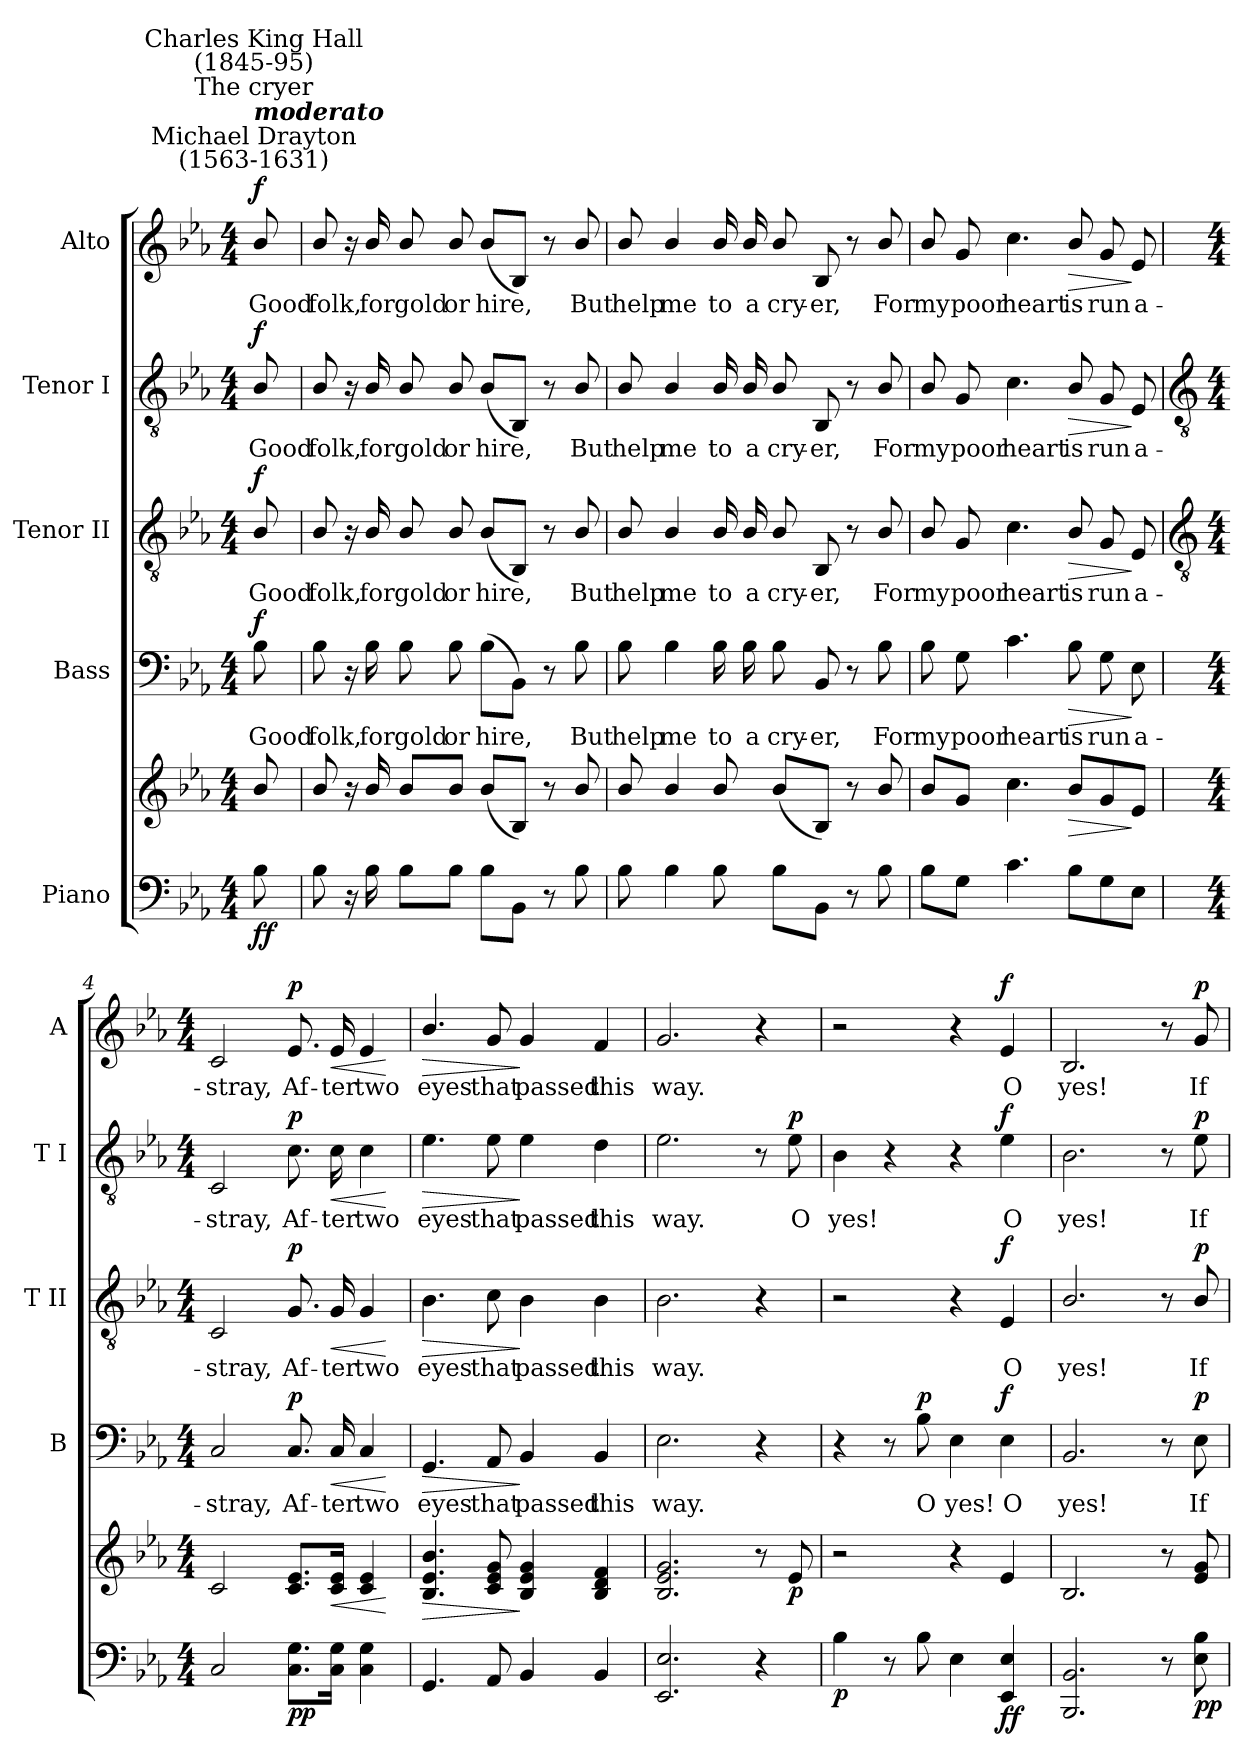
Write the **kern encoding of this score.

**kern	**kern	**dynam	**kern	**text	**dynam	**kern	**text	**dynam	**kern	**text	**dynam	**kern	**text	**dynam
*part5	*part5	*part5	*part4	*part4	*part4	*part3	*part3	*part3	*part2	*part2	*part2	*part1	*part1	*part1
*staff6	*staff5	*staff5/6	*staff4	*staff4	*staff4	*staff3	*staff3	*staff3	*staff2	*staff2	*staff2	*staff1	*staff1	*staff1
*I"Piano	*	*	*I"Bass	*	*	*I"Tenor II	*	*	*I"Tenor I	*	*	*I"Alto	*	*
*	*	*	*I'B	*	*	*I'T II	*	*	*I'T I	*	*	*I'A	*	*
*clefF4	*clefG2	*	*clefF4	*	*	*clefGv2	*	*	*clefGv2	*	*	*clefG2	*	*
*k[b-e-a-]	*k[b-e-a-]	*	*k[b-e-a-]	*	*	*k[b-e-a-]	*	*	*k[b-e-a-]	*	*	*k[b-e-a-]	*	*
*E-:	*E-:	*	*E-:	*	*	*E-:	*	*	*E-:	*	*	*E-:	*	*
*M4/4	*M4/4	*	*M4/4	*	*	*M4/4	*	*	*M4/4	*	*	*M4/4	*	*
=	=	=	=	=	=	=	=	=	=	=	=	=	=	=
!	!	!	!	!	!	!	!	!	!	!	!	!LO:TX:a:cj:t=Michael Drayton\n(1563-1631)	!	!
!	!	!	!	!	!	!	!	!	!	!	!	!LO:TX:a:Bi:t=moderato	!	!
!	!	!	!	!	!	!	!	!	!	!	!	!LO:TX:a:cj:t=The cryer	!	!
!	!	!	!	!	!	!	!	!	!	!	!	!LO:TX:a:cj:t=Charles King Hall\n(1845-95)	!	!
!	!	!LO:DY:b=2	!	!LO:LY:b	!	!	!LO:LY:b	!	!	!LO:LY:b	!	!	!LO:LY:b	!
!	!	!LO:DY:n=1:b	!	!	!LO:DY:b	!	!	!LO:DY:b	!	!	!LO:DY:b	!	!	!LO:DY:b
8B-	8b-/	f f	8B-	Good	f	8B-/	Good	f	8B-/	Good	f	8b-/	Good	f
=1	=1	=1	=1	=1	=1	=1	=1	=1	=1	=1	=1	=1	=1	=1
!	!	!	!	!LO:LY:b	!	!	!LO:LY:b	!	!	!LO:LY:b	!	!	!LO:LY:b	!
8B-	8b-/	.	8B-	folk,	.	8B-/	folk,	.	8B-/	folk,	.	8b-/	folk,	.
16r	16r	.	16r	.	.	16r	.	.	16r	.	.	16r	.	.
!	!	!	!	!LO:LY:b	!	!	!LO:LY:b	!	!	!LO:LY:b	!	!	!LO:LY:b	!
16B-	16b-/	.	16B-	for	.	16B-/	for	.	16B-/	for	.	16b-/	for	.
!	!	!	!	!LO:LY:b	!	!	!LO:LY:b	!	!	!LO:LY:b	!	!	!LO:LY:b	!
8B-L	8b-/L	.	8B-	gold	.	8B-/	gold	.	8B-/	gold	.	8b-/	gold	.
!	!	!	!	!LO:LY:b	!	!	!LO:LY:b	!	!	!LO:LY:b	!	!	!LO:LY:b	!
8B-J	8b-/J	.	8B-	or	.	8B-/	or	.	8B-/	or	.	8b-/	or	.
!	!	!	!	!LO:LY:b	!	!	!LO:LY:b	!	!	!LO:LY:b	!	!	!LO:LY:b	!
8B-L	(8b-/L	.	(8B-L	hire,	.	(8B-/L	hire,	.	(8B-/L	hire,	.	(8b-/L	hire,	.
8BB-J	8B-J)	.	8BB-J)	.	.	8BB-J)	.	.	8BB-J)	.	.	8B-J)	.	.
8r	8r	.	8r	.	.	8r	.	.	8r	.	.	8r	.	.
!	!	!	!	!LO:LY:b	!	!	!LO:LY:b	!	!	!LO:LY:b	!	!	!LO:LY:b	!
8B-	8b-/	.	8B-	But	.	8B-/	But	.	8B-/	But	.	8b-/	But	.
=2	=2	=2	=2	=2	=2	=2	=2	=2	=2	=2	=2	=2	=2	=2
!	!	!	!	!LO:LY:b	!	!	!LO:LY:b	!	!	!LO:LY:b	!	!	!LO:LY:b	!
8B-	8b-/	.	8B-	help	.	8B-/	help	.	8B-/	help	.	8b-/	help	.
!	!	!	!	!LO:LY:b	!	!	!LO:LY:b	!	!	!LO:LY:b	!	!	!LO:LY:b	!
4B-	4b-/	.	4B-	me	.	4B-/	me	.	4B-/	me	.	4b-/	me	.
!	!	!	!	!LO:LY:b	!	!	!LO:LY:b	!	!	!LO:LY:b	!	!	!LO:LY:b	!
8B-	8b-/	.	16B-	to	.	16B-/	to	.	16B-/	to	.	16b-/	to	.
!	!	!	!	!LO:LY:b	!	!	!LO:LY:b	!	!	!LO:LY:b	!	!	!LO:LY:b	!
.	.	.	16B-	a	.	16B-/	a	.	16B-/	a	.	16b-/	a	.
!	!	!	!	!LO:LY:b	!	!	!LO:LY:b	!	!	!LO:LY:b	!	!	!LO:LY:b	!
8B-L	(8b-/L	.	8B-	cry-	.	8B-/	cry-	.	8B-/	cry-	.	8b-/	cry-	.
!	!	!	!	!LO:LY:b	!	!	!LO:LY:b	!	!	!LO:LY:b	!	!	!LO:LY:b	!
8BB-J	8B-J)	.	8BB-	-er,	.	8BB-	-er,	.	8BB-	-er,	.	8B-	-er,	.
8r	8r	.	8r	.	.	8r	.	.	8r	.	.	8r	.	.
!	!	!	!	!LO:LY:b	!	!	!LO:LY:b	!	!	!LO:LY:b	!	!	!LO:LY:b	!
8B-	8b-/	.	8B-	For	.	8B-/	For	.	8B-/	For	.	8b-/	For	.
=3	=3	=3	=3	=3	=3	=3	=3	=3	=3	=3	=3	=3	=3	=3
!	!	!	!	!LO:LY:b	!	!	!LO:LY:b	!	!	!LO:LY:b	!	!	!LO:LY:b	!
8B-\L	8b-/L	.	8B-\	my	.	8B-/	my	.	8B-/	my	.	8b-/	my	.
!	!	!	!	!LO:LY:b	!	!	!LO:LY:b	!	!	!LO:LY:b	!	!	!LO:LY:b	!
8GJ	8gJ	.	8G	poor	.	8G	poor	.	8G	poor	.	8g	poor	.
!	!	!	!	!LO:LY:b	!	!	!LO:LY:b	!	!	!LO:LY:b	!	!	!LO:LY:b	!
4.c	4.cc	.	4.c	heart	.	4.c	heart	.	4.c	heart	.	4.cc	heart	.
!	!	!LO:HP:b	!	!LO:LY:b	!LO:HP:b	!	!LO:LY:b	!LO:HP:b	!	!LO:LY:b	!LO:HP:b	!	!LO:LY:b	!LO:HP:b
8B-\L	8b-/L	>	8B-\	is	>	8B-/	is	>	8B-/	is	>	8b-/	is	>
!	!	!	!	!LO:LY:b	!	!	!LO:LY:b	!	!	!LO:LY:b	!	!	!LO:LY:b	!
8G	8g	.	8G	run	.	8G	run	.	8G	run	.	8g	run	.
!	!	!	!	!LO:LY:b	!	!	!LO:LY:b	!	!	!LO:LY:b	!	!	!LO:LY:b	!
8E-J	8e-J	]	8E-	a-	]	8E-	a-	]	8E-	a-	]	8e-	a-	]
!!LO:LB:g=z
=4	=4	=4	=4	=4	=4	=4	=4	=4	=4	=4	=4	=4	=4	=4
*	*	*	*	*	*	*clefGv2	*	*	*clefGv2	*	*	*	*	*
*M4/4	*M4/4	*	*M4/4	*	*	*M4/4	*	*	*M4/4	*	*	*M4/4	*	*
!	!	!	!	!LO:LY:b	!	!	!LO:LY:b	!	!	!LO:LY:b	!	!	!LO:LY:b	!
2C	2c	.	2C	-stray,	.	2C	-stray,	.	2C	-stray,	.	2c	-stray,	.
!	!	!LO:DY:b=2	!	!LO:LY:b	!	!	!LO:LY:b	!	!	!LO:LY:b	!	!	!LO:LY:b	!
!	!	!LO:DY:n=1:b	!	!	!LO:DY:b	!	!	!LO:DY:b	!	!	!LO:DY:b	!	!	!LO:DY:b
8.C 8.GL	8.c 8.e-L	p p	8.C	Af-	p	8.G	Af-	p	8.c	Af-	p	8.e-	Af-	p
!	!	!LO:HP:b	!	!LO:LY:b	!LO:HP:b	!	!LO:LY:b	!LO:HP:b	!	!LO:LY:b	!LO:HP:b	!	!LO:LY:b	!LO:HP:b
16C 16GJ	16c 16e-J	<	16C	-ter	<	16G	-ter	<	16c	-ter	<	16e-	-ter	<
!	!	!	!	!LO:LY:b	!	!	!LO:LY:b	!	!	!LO:LY:b	!	!	!LO:LY:b	!
4C 4G	4c 4e-	.	4C	two	.	4G	two	.	4c	two	.	4e-	two	.
.	.	[	.	.	[	.	.	[	.	.	[	.	.	[
=5	=5	=5	=5	=5	=5	=5	=5	=5	=5	=5	=5	=5	=5	=5
!	!	!LO:HP:b	!	!LO:LY:b	!LO:HP:b	!	!LO:LY:b	!LO:HP:b	!	!LO:LY:b	!LO:HP:b	!	!LO:LY:b	!LO:HP:b
4.GG/	4.B-/ 4.e-/ 4.b-/	>	4.GG/	eyes	>	4.B-\	eyes	>	4.e-\	eyes	>	4.b-/	eyes	>
!	!	!	!	!LO:LY:b	!	!	!LO:LY:b	!	!	!LO:LY:b	!	!	!LO:LY:b	!
8AA-	8c 8e- 8g	.	8AA-	that	.	8c	that	.	8e-	that	.	8g	that	.
!	!	!	!	!LO:LY:b	!	!	!LO:LY:b	!	!	!LO:LY:b	!	!	!LO:LY:b	!
4BB-	4B- 4e- 4g	]	4BB-	passed	]	4B-	passed	]	4e-	passed	]	4g	passed	]
!	!	!	!	!LO:LY:b	!	!	!LO:LY:b	!	!	!LO:LY:b	!	!	!LO:LY:b	!
4BB-	4B- 4d 4f	.	4BB-	this	.	4B-	this	.	4d	this	.	4f	this	.
=6	=6	=6	=6	=6	=6	=6	=6	=6	=6	=6	=6	=6	=6	=6
!	!	!	!	!LO:LY:b	!	!	!LO:LY:b	!	!	!LO:LY:b	!	!	!LO:LY:b	!
2.EE- 2.E-	2.B- 2.e- 2.g	.	2.E-	way.	.	2.B-	way.	.	2.e-	way.	.	2.g	way.	.
4r	8r	.	4r	.	.	4r	.	.	8r	.	.	4r	.	.
!	!	!LO:DY:b	!	!	!	!	!	!	!	!LO:LY:b	!LO:DY:b	!	!	!
.	8e-	p	.	.	.	.	.	.	8e-	O	p	.	.	.
=7	=7	=7	=7	=7	=7	=7	=7	=7	=7	=7	=7	=7	=7	=7
!	!	!LO:DY:b=2	!	!	!	!	!	!	!	!LO:LY:b	!	!	!	!
4B-	2r	p	4r	.	.	2r	.	.	4B-	yes!	.	2r	.	.
8r	.	.	8r	.	.	.	.	.	4r	.	.	.	.	.
!	!	!	!	!LO:LY:b	!LO:DY:b	!	!	!	!	!	!	!	!	!
8B-	.	.	8B-	O	p	.	.	.	.	.	.	.	.	.
!	!	!	!	!LO:LY:b	!	!	!	!	!	!	!	!	!	!
4E-	4r	.	4E-	yes!	.	4r	.	.	4r	.	.	4r	.	.
!	!	!LO:DY:b=2	!	!LO:LY:b	!	!	!LO:LY:b	!	!	!LO:LY:b	!	!	!LO:LY:b	!
!	!	!LO:DY:n=1:b	!	!	!LO:DY:b	!	!	!LO:DY:b	!	!	!LO:DY:b	!	!	!LO:DY:b
4EE- 4E-	4e-	f f	4E-	O	f	4E-	O	f	4e-	O	f	4e-	O	f
=8	=8	=8	=8	=8	=8	=8	=8	=8	=8	=8	=8	=8	=8	=8
!	!	!	!	!LO:LY:b	!	!	!LO:LY:b	!	!	!LO:LY:b	!	!	!LO:LY:b	!
2.BBB- 2.BB-	2.B-	.	2.BB-	yes!	.	2.B-/	yes!	.	2.B-	yes!	.	2.B-	yes!	.
8r	8r	.	8r	.	.	8r	.	.	8r	.	.	8r	.	.
!	!	!LO:DY:b=2	!	!LO:LY:b	!	!	!LO:LY:b	!	!	!LO:LY:b	!	!	!LO:LY:b	!
!	!	!LO:DY:n=1:b	!	!	!LO:DY:b	!	!	!LO:DY:b	!	!	!LO:DY:b	!	!	!LO:DY:b
8E- 8B-	8e- 8g	p p	8E-	If	p	8B-/	If	p	8e-	If	p	8g	If	p
=	=	=	=	=	=	=	=	=	=	=	=	=	=	=
*-	*-	*-	*-	*-	*-	*-	*-	*-	*-	*-	*-	*-	*-	*-
